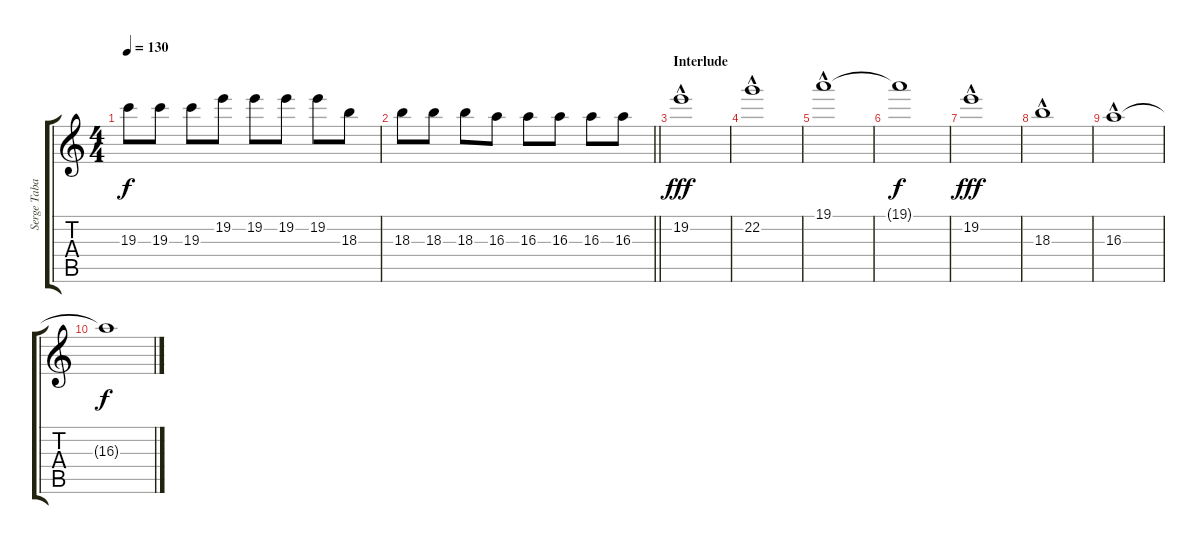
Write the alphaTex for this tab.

\track ("Serge Tabachnikov " "Serge Taba") {instrument overdrivenguitar}
\staff {score tabs}
\tuning (D4 A3 F3 C3 G2 D2) {hide}
\ts (4 4)
\tempo 130
\clef g2
\ks c
19.3.8{dy f} 19.3.8 19.3.8 19.2.8 19.2.8 19.2.8 19.2.8 18.3.8 |
\barLineRight lightlight
18.3.8 18.3.8 18.3.8 16.3.8 16.3.8 16.3.8 16.3.8 16.3.8 |
\section ("" "Interlude")
19.2{hac}.1{dy fff instrument electricguitarclean} |
22.2{hac}.1 |
19.1{hac}.1 |
19.1{t}.1{dy f} |
19.2{hac}.1{dy fff} |
18.3{hac}.1 |
16.3{hac}.1 |
16.3{t}.1{dy f}
